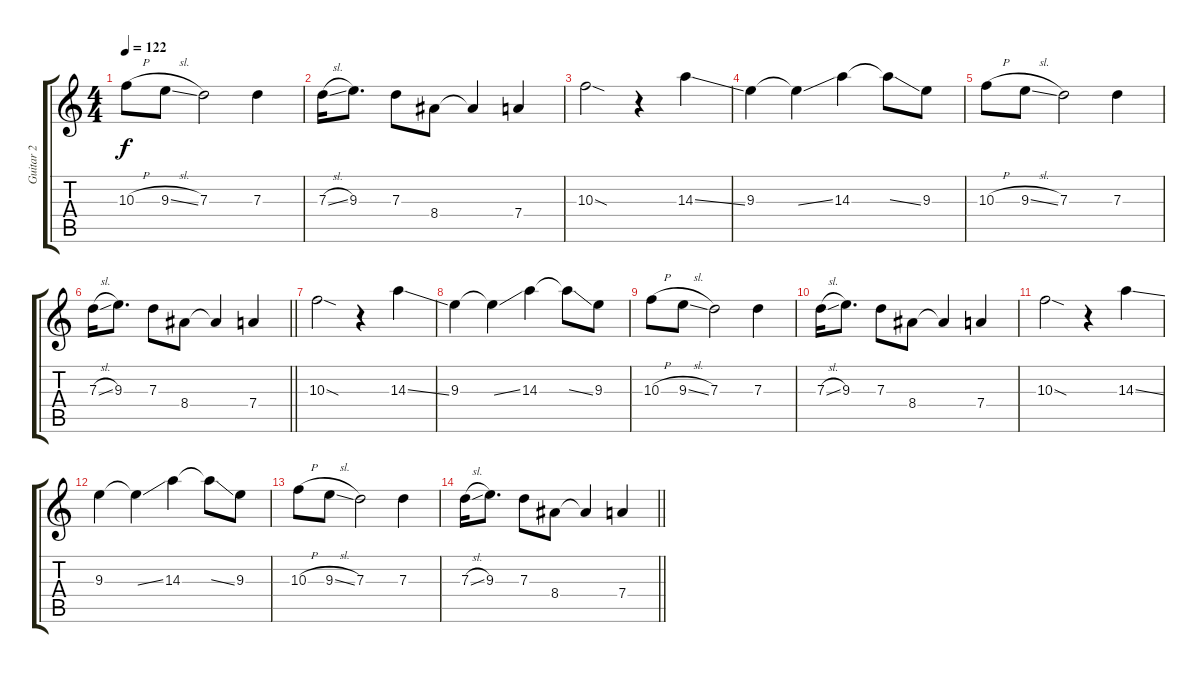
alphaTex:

\track ("Guitar 2" "Guitar 2") {instrument electricguitarjazz}
\staff {score tabs}
\tuning (E4 B3 G3 D3 A2 D2) {hide}
\ts (4 4)
\tempo 122
\clef g2
\ks c
10.3{h}.8{dy f} 9.3{sl}.8 7.3.2 7.3.4 |
7.3{sl}.16 9.3.8{d} 7.3.8 8.4.8 8.4{t}.4 7.4.4 |
10.3{sod}.2 r.4 14.3{ss}.4 |
9.3.4 9.3{ss t}.4 14.3.4 14.3{ss t}.8 9.3.8 |
10.3{h}.8 9.3{sl}.8 7.3.2 7.3.4 |
\barLineRight lightlight
7.3{sl}.16 9.3.8{d} 7.3.8 8.4.8 8.4{t}.4 7.4.4 |
10.3{sod}.2 r.4 14.3{ss}.4 |
9.3.4 9.3{ss t}.4 14.3.4 14.3{ss t}.8 9.3.8 |
10.3{h}.8 9.3{sl}.8 7.3.2 7.3.4 |
7.3{sl}.16 9.3.8{d} 7.3.8 8.4.8 8.4{t}.4 7.4.4 |
10.3{sod}.2 r.4 14.3{ss}.4 |
9.3.4 9.3{ss t}.4 14.3.4 14.3{ss t}.8 9.3.8 |
10.3{h}.8 9.3{sl}.8 7.3.2 7.3.4 |
\barLineRight lightlight
7.3{sl}.16 9.3.8{d} 7.3.8 8.4.8 8.4{t}.4 7.4.4
